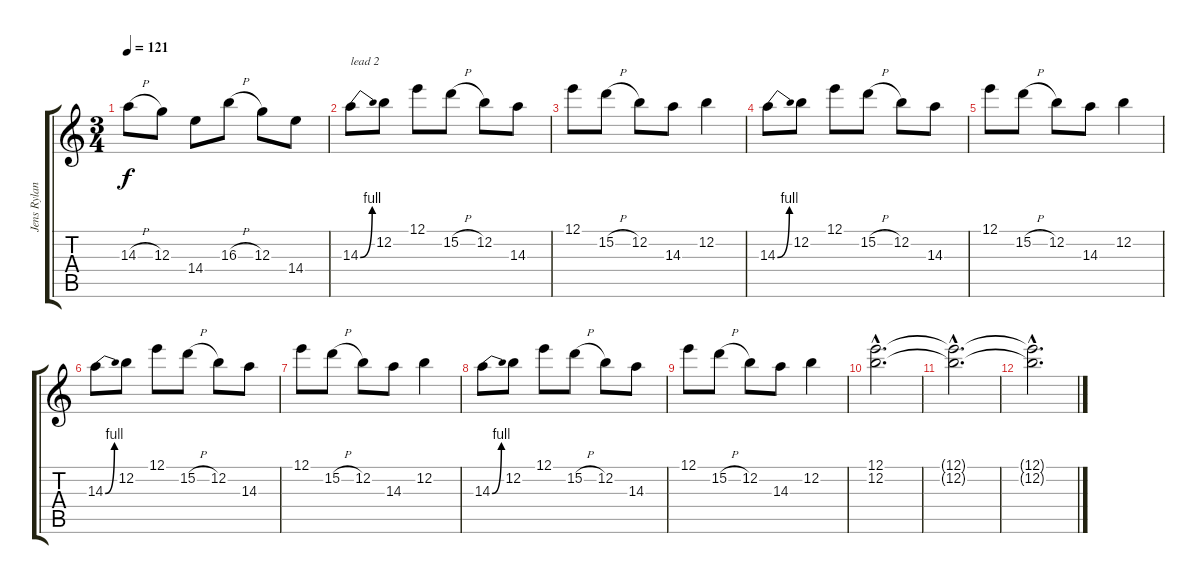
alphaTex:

\track ("Jens Ryland" "Jens Rylan") {instrument distortionguitar}
\staff {score tabs}
\tuning (E4 B3 G3 D3 A2 E2) {hide}
\ts (3 4)
\tempo 121
\clef g2
\ks c
14.3{h}.8{dy f} 12.3.8 14.4.8 16.3{h}.8 12.3.8 14.4.8 |
14.3{be (bend 0 0 60 4)}.8{txt "lead 2"} 12.2.8 12.1.8 15.2{h}.8 12.2.8 14.3.8 |
12.1.8 15.2{h}.8 12.2.8 14.3.8 12.2.4 |
14.3{be (bend 0 0 60 4)}.8 12.2.8 12.1.8 15.2{h}.8 12.2.8 14.3.8 |
12.1.8 15.2{h}.8 12.2.8 14.3.8 12.2.4 |
14.3{be (bend 0 0 60 4)}.8 12.2.8 12.1.8 15.2{h}.8 12.2.8 14.3.8 |
12.1.8 15.2{h}.8 12.2.8 14.3.8 12.2.4 |
14.3{be (bend 0 0 60 4)}.8 12.2.8 12.1.8 15.2{h}.8 12.2.8 14.3.8 |
12.1.8 15.2{h}.8 12.2.8 14.3.8 12.2.4 |
(12.1{hac} 12.2{hac}).2{d} |
(12.1{hac t} 12.2{hac t}).2{d volume 5} |
(12.1{hac t} 12.2{hac t}).2{d volume 0}
